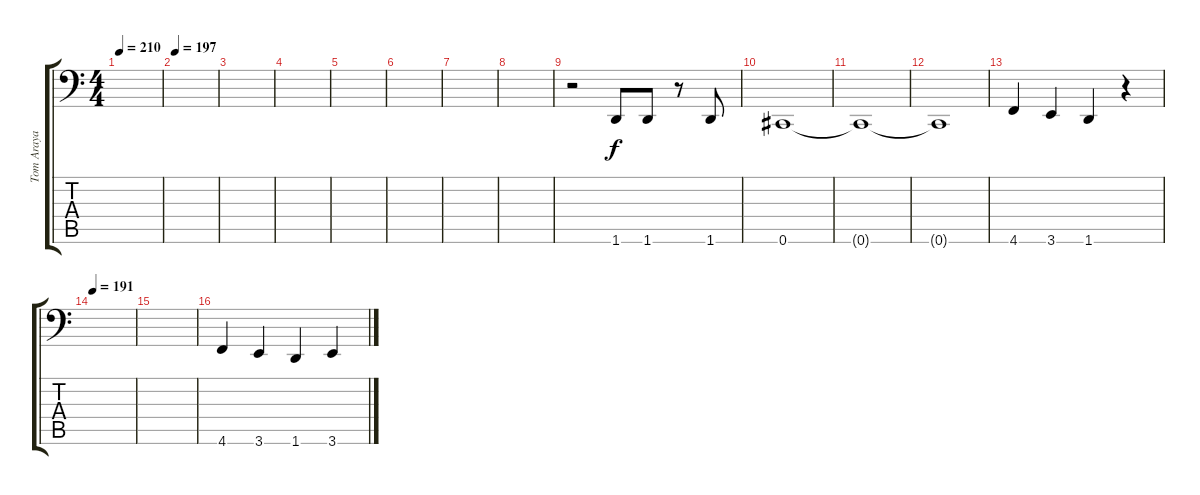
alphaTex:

\track ("Tom Araya" "Tom Araya") {instrument electricbasspick}
\staff {score tabs}
\tuning (Db3 Ab2 E2 B1 Gb1 Db1) {hide}
\ts (4 4)
\tempo 210
\clef f4
\ks c
|
\tempo 197
|
|
|
|
|
|
|
r.2 1.6.8 1.6.8 r.8 1.6.8 |
0.6.1 |
0.6{t}.1 |
0.6{t}.1 |
4.6.4 3.6.4 1.6.4 r.4 |
\tempo 191
|
|
4.6.4 3.6.4 1.6.4 3.6.4
